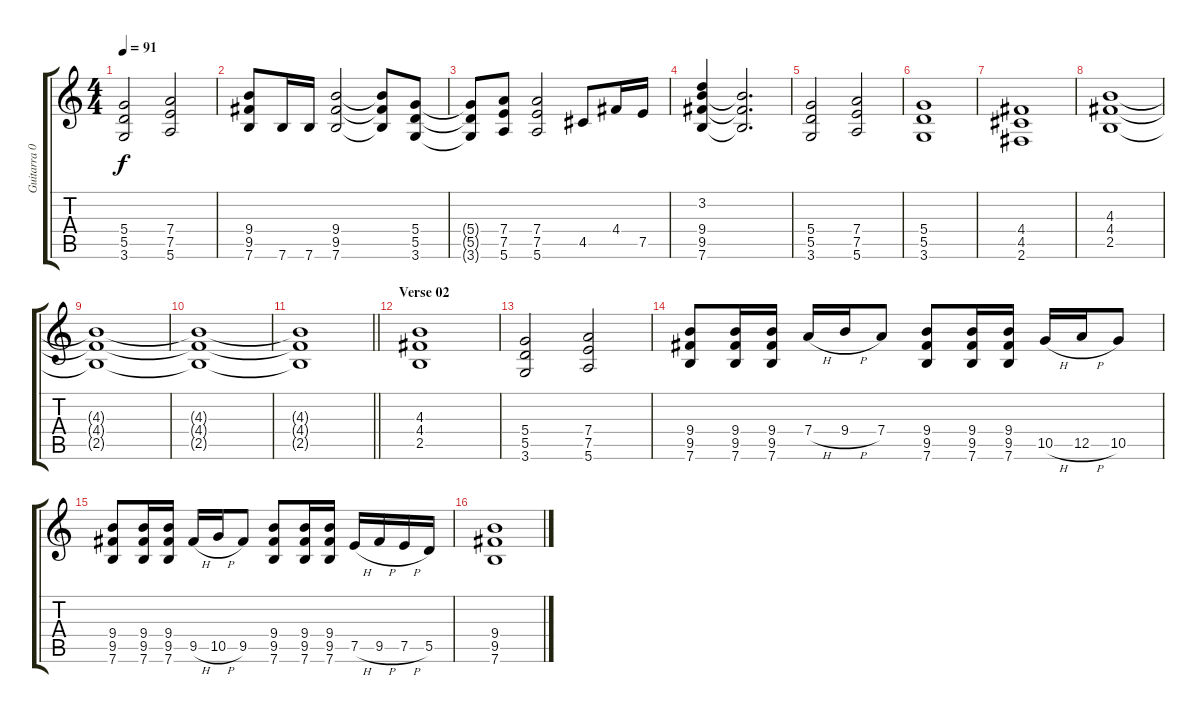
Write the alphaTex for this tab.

\track ("Guitarra 02" "Guitarra 0") {instrument distortionguitar}
\staff {score tabs}
\tuning (E4 B3 G3 D3 A2 E2) {hide}
\ts (4 4)
\tempo 91
\clef g2
\ks c
(5.4 5.5 3.6).2{dy f} (7.4 7.5 5.6).2 |
(9.4 9.5 7.6).8 7.6.16 7.6.16 (9.4 9.5 7.6).2 (9.4{t} 9.5{t} 7.6{t}).8 (5.4 5.5 3.6).8 |
(5.4{t} 5.5{t} 3.6{t}).8 (7.4 7.5 5.6).8 (7.4 7.5 5.6).2 4.5.8 4.4.16 7.5.16 |
(3.2 9.4 9.5 7.6).4 (9.4{t} 9.5{t} 7.6{t}).2{d} |
(5.4 5.5 3.6).2 (7.4 7.5 5.6).2 |
(5.4 5.5 3.6).1 |
(4.4 4.5 2.6).1 |
(4.3 4.4 2.5).1 |
(4.3{t} 4.4{t} 2.5{t}).1 |
(4.3{t} 4.4{t} 2.5{t}).1 |
\barLineRight lightlight
(4.3{t} 4.4{t} 2.5{t}).1 |
\section ("" "Verse 02")
(4.3 4.4 2.5).1 |
(5.4 5.5 3.6).2 (7.4 7.5 5.6).2 |
(9.4 9.5 7.6).8 (9.4 9.5 7.6).16 (9.4 9.5 7.6).16 7.4{h}.16 9.4{h}.16 7.4.8 (9.4 9.5 7.6).8 (9.4 9.5 7.6).16 (9.4 9.5 7.6).16 10.5{h}.16 12.5{h}.16 10.5.8 |
(9.4 9.5 7.6).8 (9.4 9.5 7.6).16 (9.4 9.5 7.6).16 9.5{h}.16 10.5{h}.16 9.5.8 (9.4 9.5 7.6).8 (9.4 9.5 7.6).16 (9.4 9.5 7.6).16 7.5{h}.16 9.5{h}.16 7.5{h}.16 5.5.16 |
(9.4 9.5 7.6).1
